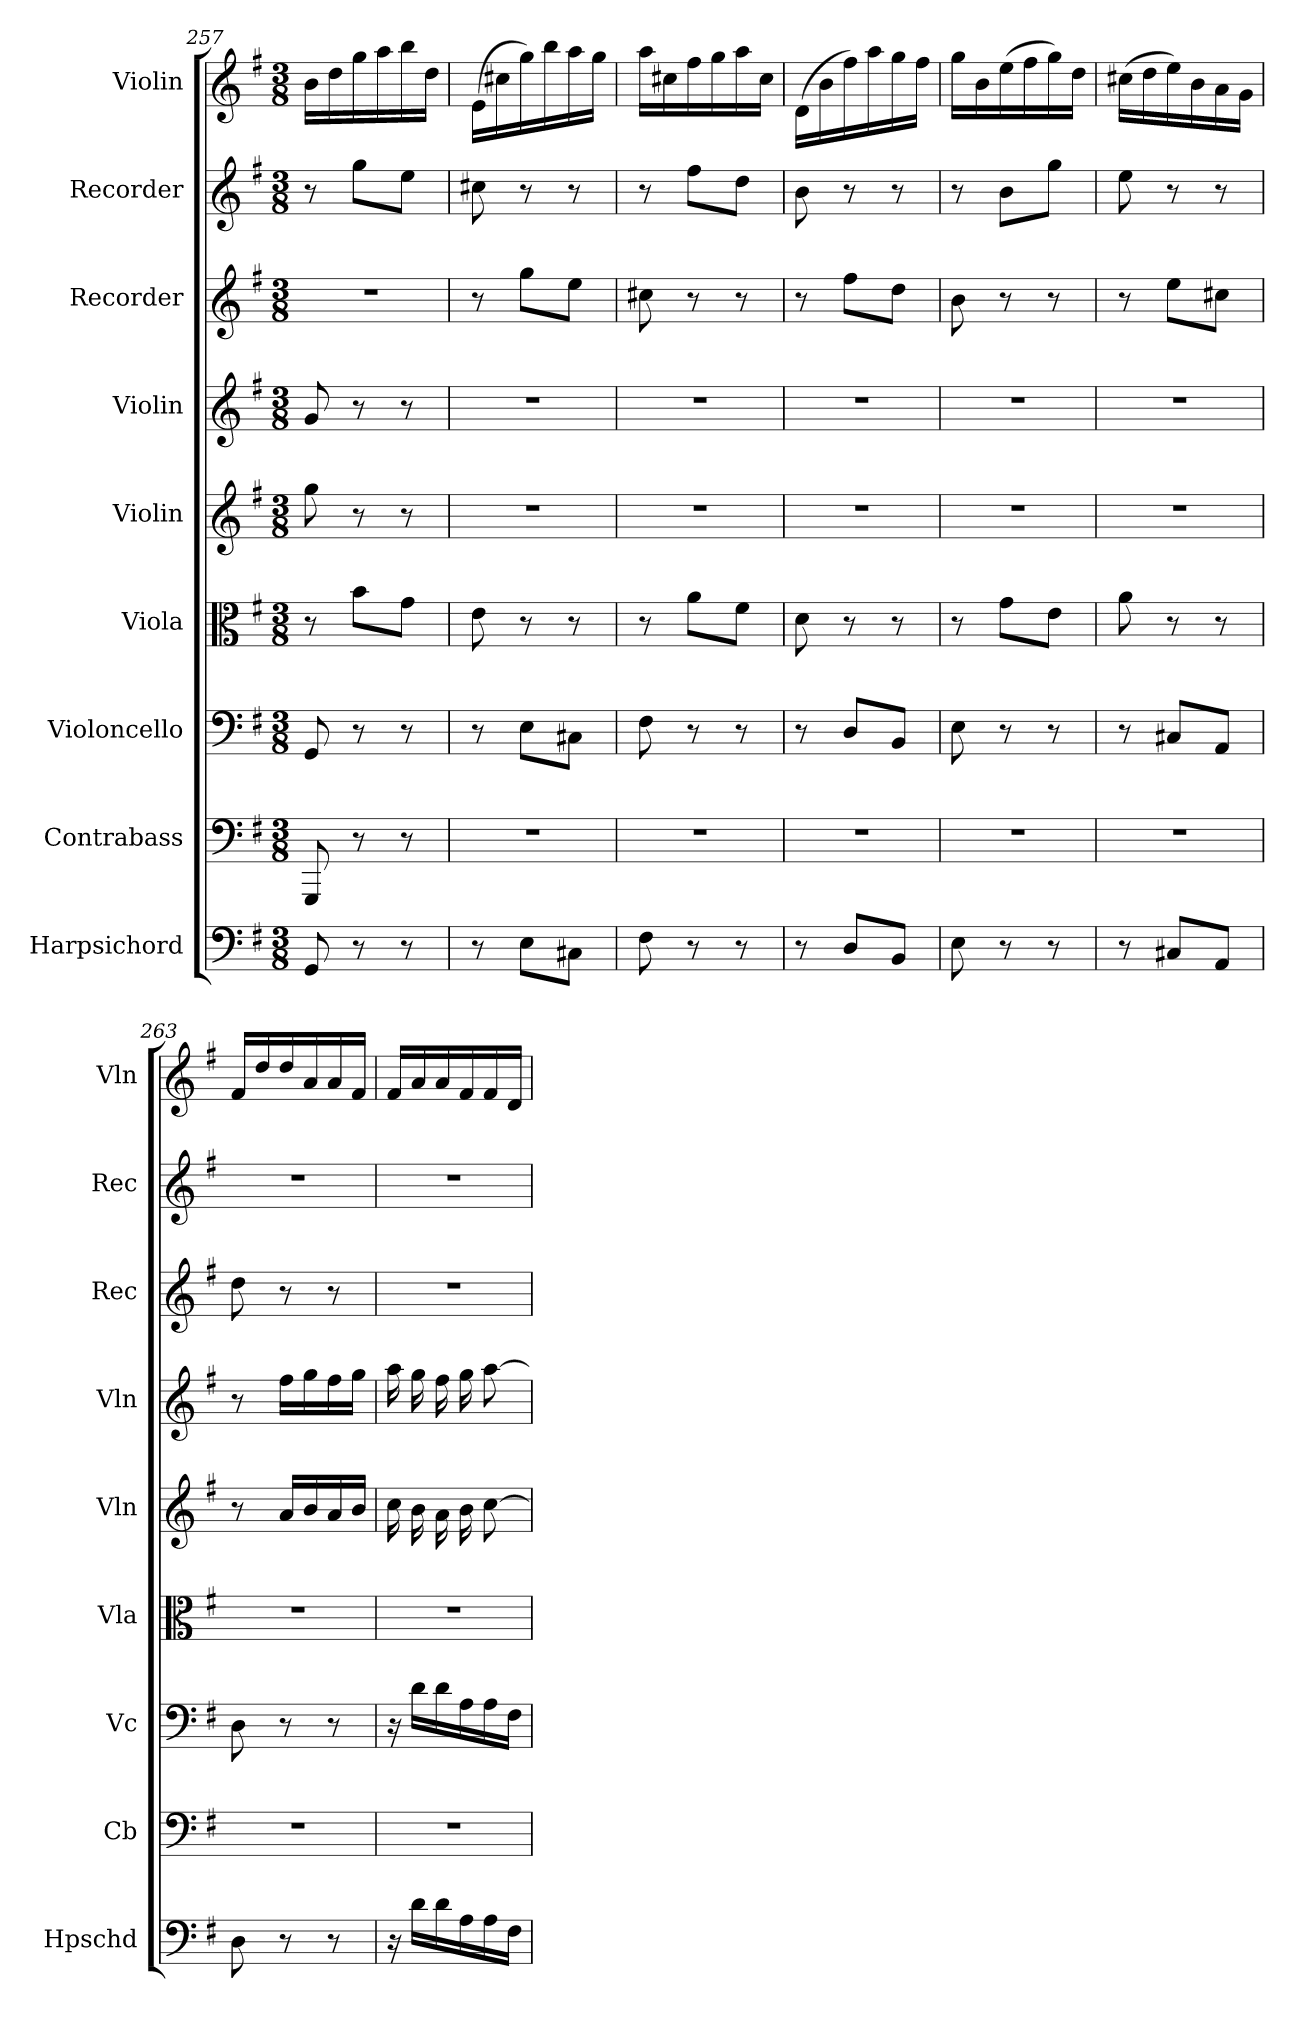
**kern	**kern	**kern	**kern	**kern	**kern	**kern	**kern	**kern
*part9	*part8	*part7	*part6	*part5	*part4	*part3	*part2	*part1
*staff9	*staff8	*staff7	*staff6	*staff5	*staff4	*staff3	*staff2	*staff1
*I"Harpsichord	*I"Contrabass	*I"Violoncello	*I"Viola	*I"Violin	*I"Violin	*I"Recorder	*I"Recorder	*I"Violin
*I'Hpschd	*I'Cb	*I'Vc	*I'Vla	*I'Vln	*I'Vln	*I'Rec	*I'Rec	*I'Vln
*clefF4	*clefF4	*clefF4	*clefC3	*clefG2	*clefG2	*clefG2	*clefG2	*clefG2
*	*ITrd7c12	*	*	*	*	*	*	*
*k[f#]	*k[f#]	*k[f#]	*k[f#]	*k[f#]	*k[f#]	*k[f#]	*k[f#]	*k[f#]
*G:	*G:	*G:	*G:	*G:	*G:	*G:	*G:	*G:
*M3/8	*M3/8	*M3/8	*M3/8	*M3/8	*M3/8	*M3/8	*M3/8	*M3/8
=257	=257	=257	=257	=257	=257	=257	=257	=257
8GG/	8GGGG/	8GG/	8r	8gg\	8g/	4.r	8r	16b\LL
.	.	.	.	.	.	.	.	16dd\
8r	8r	8r	8b\L	8r	8r	.	8gg\L	16gg\
.	.	.	.	.	.	.	.	16aa\
8r	8r	8r	8g\J	8r	8r	.	8ee\J	16bb\
.	.	.	.	.	.	.	.	16dd\JJ
=258	=258	=258	=258	=258	=258	=258	=258	=258
8r	4.r	8r	8e\	4.r	4.r	8r	8cc#X\	(16e\LL
.	.	.	.	.	.	.	.	16cc#X\
8E\L	.	8E\L	8r	.	.	8gg\L	8r	16gg\)
.	.	.	.	.	.	.	.	16bb\
8C#X\J	.	8C#X\J	8r	.	.	8ee\J	8r	16aa\
.	.	.	.	.	.	.	.	16gg\JJ
=259	=259	=259	=259	=259	=259	=259	=259	=259
8F#\	4.r	8F#\	8r	4.r	4.r	8cc#X\	8r	16aa\LL
.	.	.	.	.	.	.	.	16cc#X\
8r	.	8r	8a\L	.	.	8r	8ff#\L	16ff#\
.	.	.	.	.	.	.	.	16gg\
8r	.	8r	8f#\J	.	.	8r	8dd\J	16aa\
.	.	.	.	.	.	.	.	16cc#\JJ
=260	=260	=260	=260	=260	=260	=260	=260	=260
8r	4.r	8r	8d\	4.r	4.r	8r	8b\	(16d\LL
.	.	.	.	.	.	.	.	16b\
8D/L	.	8D/L	8r	.	.	8ff#\L	8r	16ff#\)
.	.	.	.	.	.	.	.	16aa\
8BB/J	.	8BB/J	8r	.	.	8dd\J	8r	16gg\
.	.	.	.	.	.	.	.	16ff#\JJ
=261	=261	=261	=261	=261	=261	=261	=261	=261
8E\	4.r	8E\	8r	4.r	4.r	8b\	8r	16gg\LL
.	.	.	.	.	.	.	.	16b\
8r	.	8r	8g\L	.	.	8r	8b\L	(16ee\
.	.	.	.	.	.	.	.	16ff#\
8r	.	8r	8e\J	.	.	8r	8gg\J	16gg\)
.	.	.	.	.	.	.	.	16dd\JJ
=262	=262	=262	=262	=262	=262	=262	=262	=262
8r	4.r	8r	8a\	4.r	4.r	8r	8ee\	(16cc#X\LL
.	.	.	.	.	.	.	.	16dd\
8C#X/L	.	8C#X/L	8r	.	.	8ee\L	8r	16ee\)
.	.	.	.	.	.	.	.	16b\
8AA/J	.	8AA/J	8r	.	.	8cc#X\J	8r	16a\
.	.	.	.	.	.	.	.	16g\JJ
=263	=263	=263	=263	=263	=263	=263	=263	=263
8D\	4.r	8D\	4.r	8r	8r	8dd\	4.r	16f#/LL
.	.	.	.	.	.	.	.	16dd/
8r	.	8r	.	16a/LL	16ff#\LL	8r	.	16dd/
.	.	.	.	16b/	16gg\	.	.	16a/
8r	.	8r	.	16a/	16ff#\	8r	.	16a/
.	.	.	.	16b/JJ	16gg\JJ	.	.	16f#/JJ
=264	=264	=264	=264	=264	=264	=264	=264	=264
16r	4.r	16r	4.r	16cc\	16aa\	4.r	4.r	16f#/LL
16d\LL	.	16d\LL	.	16b\	16gg\	.	.	16a/
16d\	.	16d\	.	16a\	16ff#\	.	.	16a/
16A\	.	16A\	.	16b\	16gg\	.	.	16f#/
16A\	.	16A\	.	[8cc\	[8aa\	.	.	16f#/
16F#\JJ	.	16F#\JJ	.	.	.	.	.	16d/JJ
=	=	=	=	=	=	=	=	=
*-	*-	*-	*-	*-	*-	*-	*-	*-
